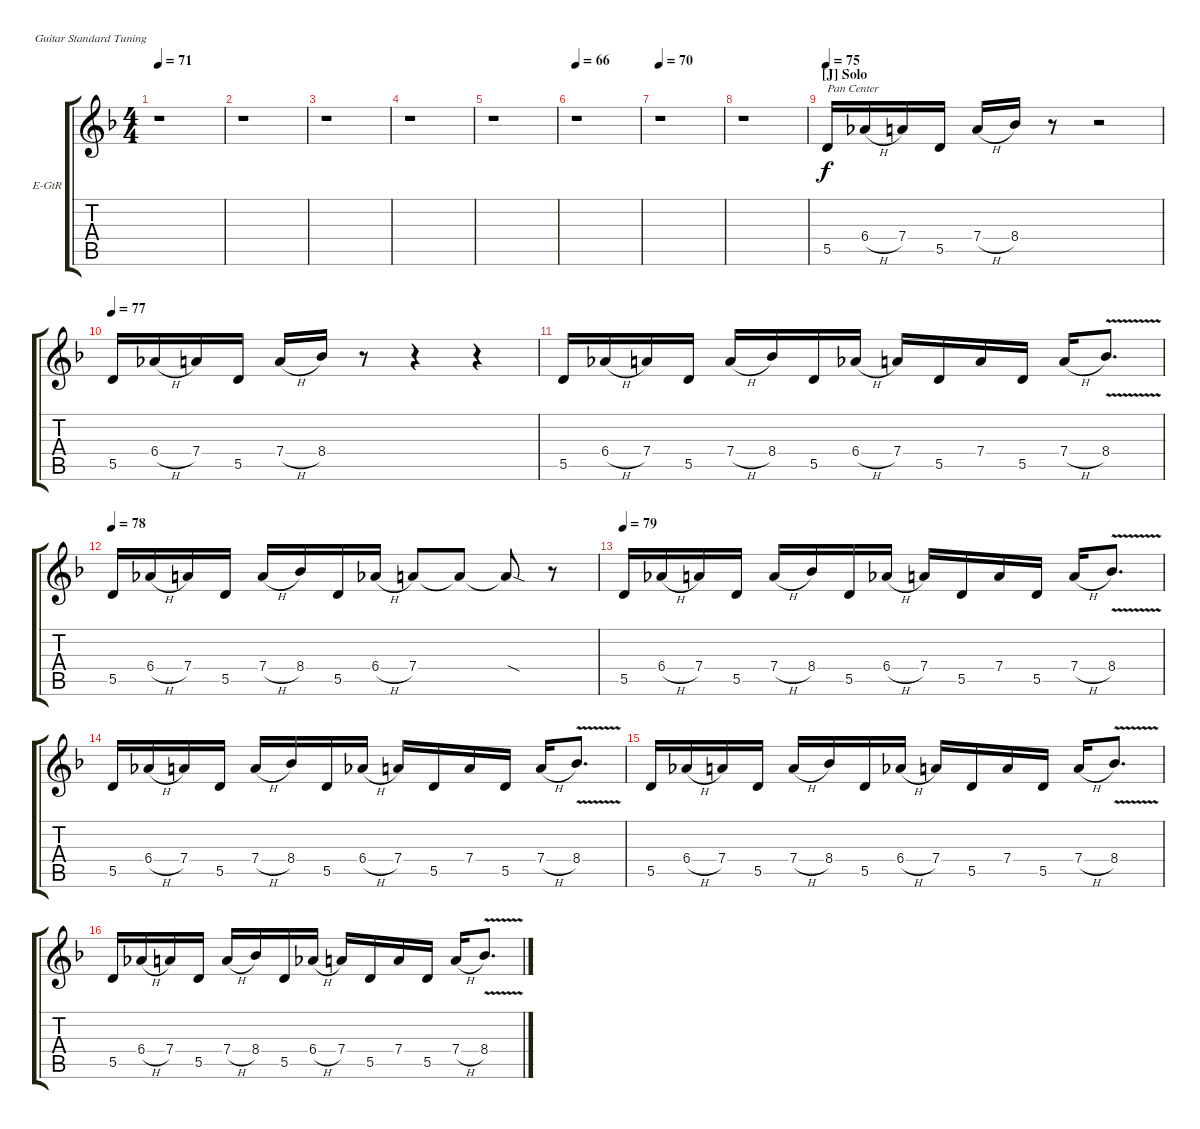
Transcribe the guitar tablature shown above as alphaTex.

\bracketExtendMode groupsimilarinstruments
\firstSystemTrackNameOrientation horizontal
\otherSystemsTrackNameOrientation horizontal
\track ("Vivian Campbell R" "E-GtR") {instrument distortionguitar}
\staff {score tabs}
\tuning (E4 B3 G3 D3 A2 E2)
\ts (4 4)
\tempo 71
\clef g2
\ks dminor
r.1{dy f} |
r.1 |
r.1 |
r.1 |
r.1 |
\tempo 66
r.1 |
\tempo 70
r.1 |
r.1 |
\section ("J" "Solo")
\tempo 75
5.5.16{txt "Pan Center"} 6.4{h}.16 7.4.16 5.5.16 7.4{h}.16 8.4.16 r.8 r.2 |
\tempo 77
5.5.16 6.4{h}.16 7.4.16 5.5.16 7.4{h}.16 8.4.16 r.8 r.4 r.4 |
5.5.16 6.4{h}.16 7.4.16 5.5.16 7.4{h}.16 8.4.16 5.5.16 6.4{h}.16 7.4.16 5.5.16 7.4.16 5.5.16 7.4{h}.16 8.4{v}.8{d} |
\tempo 78
5.5.16 6.4{h}.16 7.4.16 5.5.16 7.4{h}.16 8.4.16 5.5.16 6.4{h}.16 7.4.8 7.4{t}.8 7.4{sod t}.8 r.8 |
\tempo 79
5.5.16 6.4{h}.16 7.4.16 5.5.16 7.4{h}.16 8.4.16 5.5.16 6.4{h}.16 7.4.16 5.5.16 7.4.16 5.5.16 7.4{h}.16 8.4{v}.8{d} |
5.5.16 6.4{h}.16 7.4.16 5.5.16 7.4{h}.16 8.4.16 5.5.16 6.4{h}.16 7.4.16 5.5.16 7.4.16 5.5.16 7.4{h}.16 8.4{v}.8{d} |
5.5.16 6.4{h}.16 7.4.16 5.5.16 7.4{h}.16 8.4.16 5.5.16 6.4{h}.16 7.4.16 5.5.16 7.4.16 5.5.16 7.4{h}.16 8.4{v}.8{d} |
5.5.16 6.4{h}.16 7.4.16 5.5.16 7.4{h}.16 8.4.16 5.5.16 6.4{h}.16 7.4.16 5.5.16 7.4.16 5.5.16 7.4{h}.16 8.4{v}.8{d}
